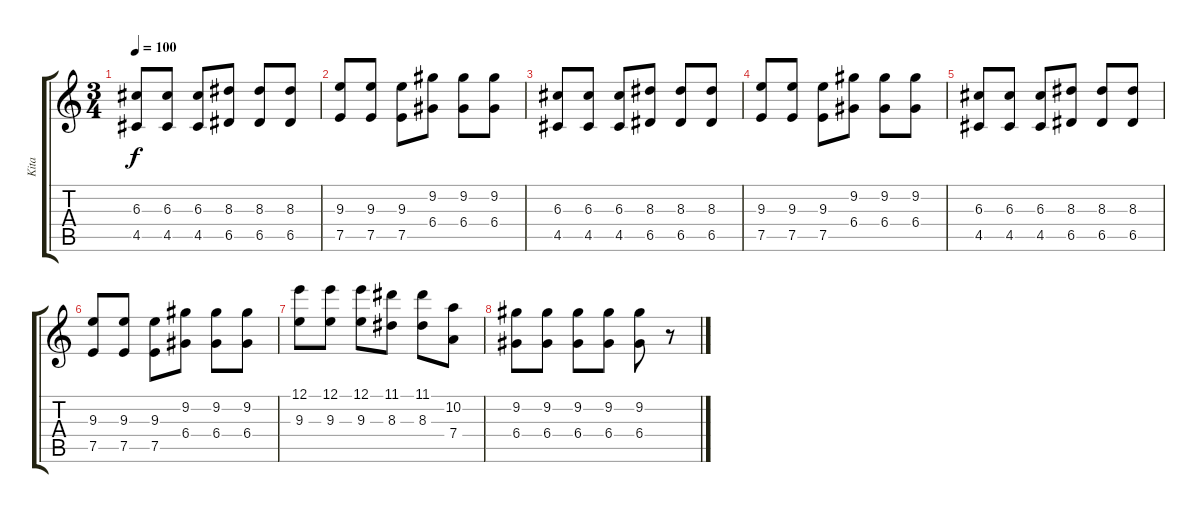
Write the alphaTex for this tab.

\track ("Kita" "Kita") {instrument overdrivenguitar}
\staff {score tabs}
\tuning (E4 B3 G3 D3 A2 E2) {hide}
\ts (3 4)
\tempo 100
\clef g2
\ks c
(6.3 4.5).8{dy f} (6.3 4.5).8 (6.3 4.5).8 (8.3 6.5).8 (8.3 6.5).8 (8.3 6.5).8 |
(9.3 7.5).8 (9.3 7.5).8 (9.3 7.5).8 (9.2 6.4).8 (9.2 6.4).8 (9.2 6.4).8 |
(6.3 4.5).8 (6.3 4.5).8 (6.3 4.5).8 (8.3 6.5).8 (8.3 6.5).8 (8.3 6.5).8 |
(9.3 7.5).8 (9.3 7.5).8 (9.3 7.5).8 (9.2 6.4).8 (9.2 6.4).8 (9.2 6.4).8 |
(6.3 4.5).8 (6.3 4.5).8 (6.3 4.5).8 (8.3 6.5).8 (8.3 6.5).8 (8.3 6.5).8 |
(9.3 7.5).8 (9.3 7.5).8 (9.3 7.5).8 (9.2 6.4).8 (9.2 6.4).8 (9.2 6.4).8 |
(12.1 9.3).8 (12.1 9.3).8 (12.1 9.3).8 (11.1 8.3).8 (11.1 8.3).8 (10.2 7.4).8 |
(9.2 6.4).8 (9.2 6.4).8 (9.2 6.4).8 (9.2 6.4).8 (9.2 6.4).8 r.8
